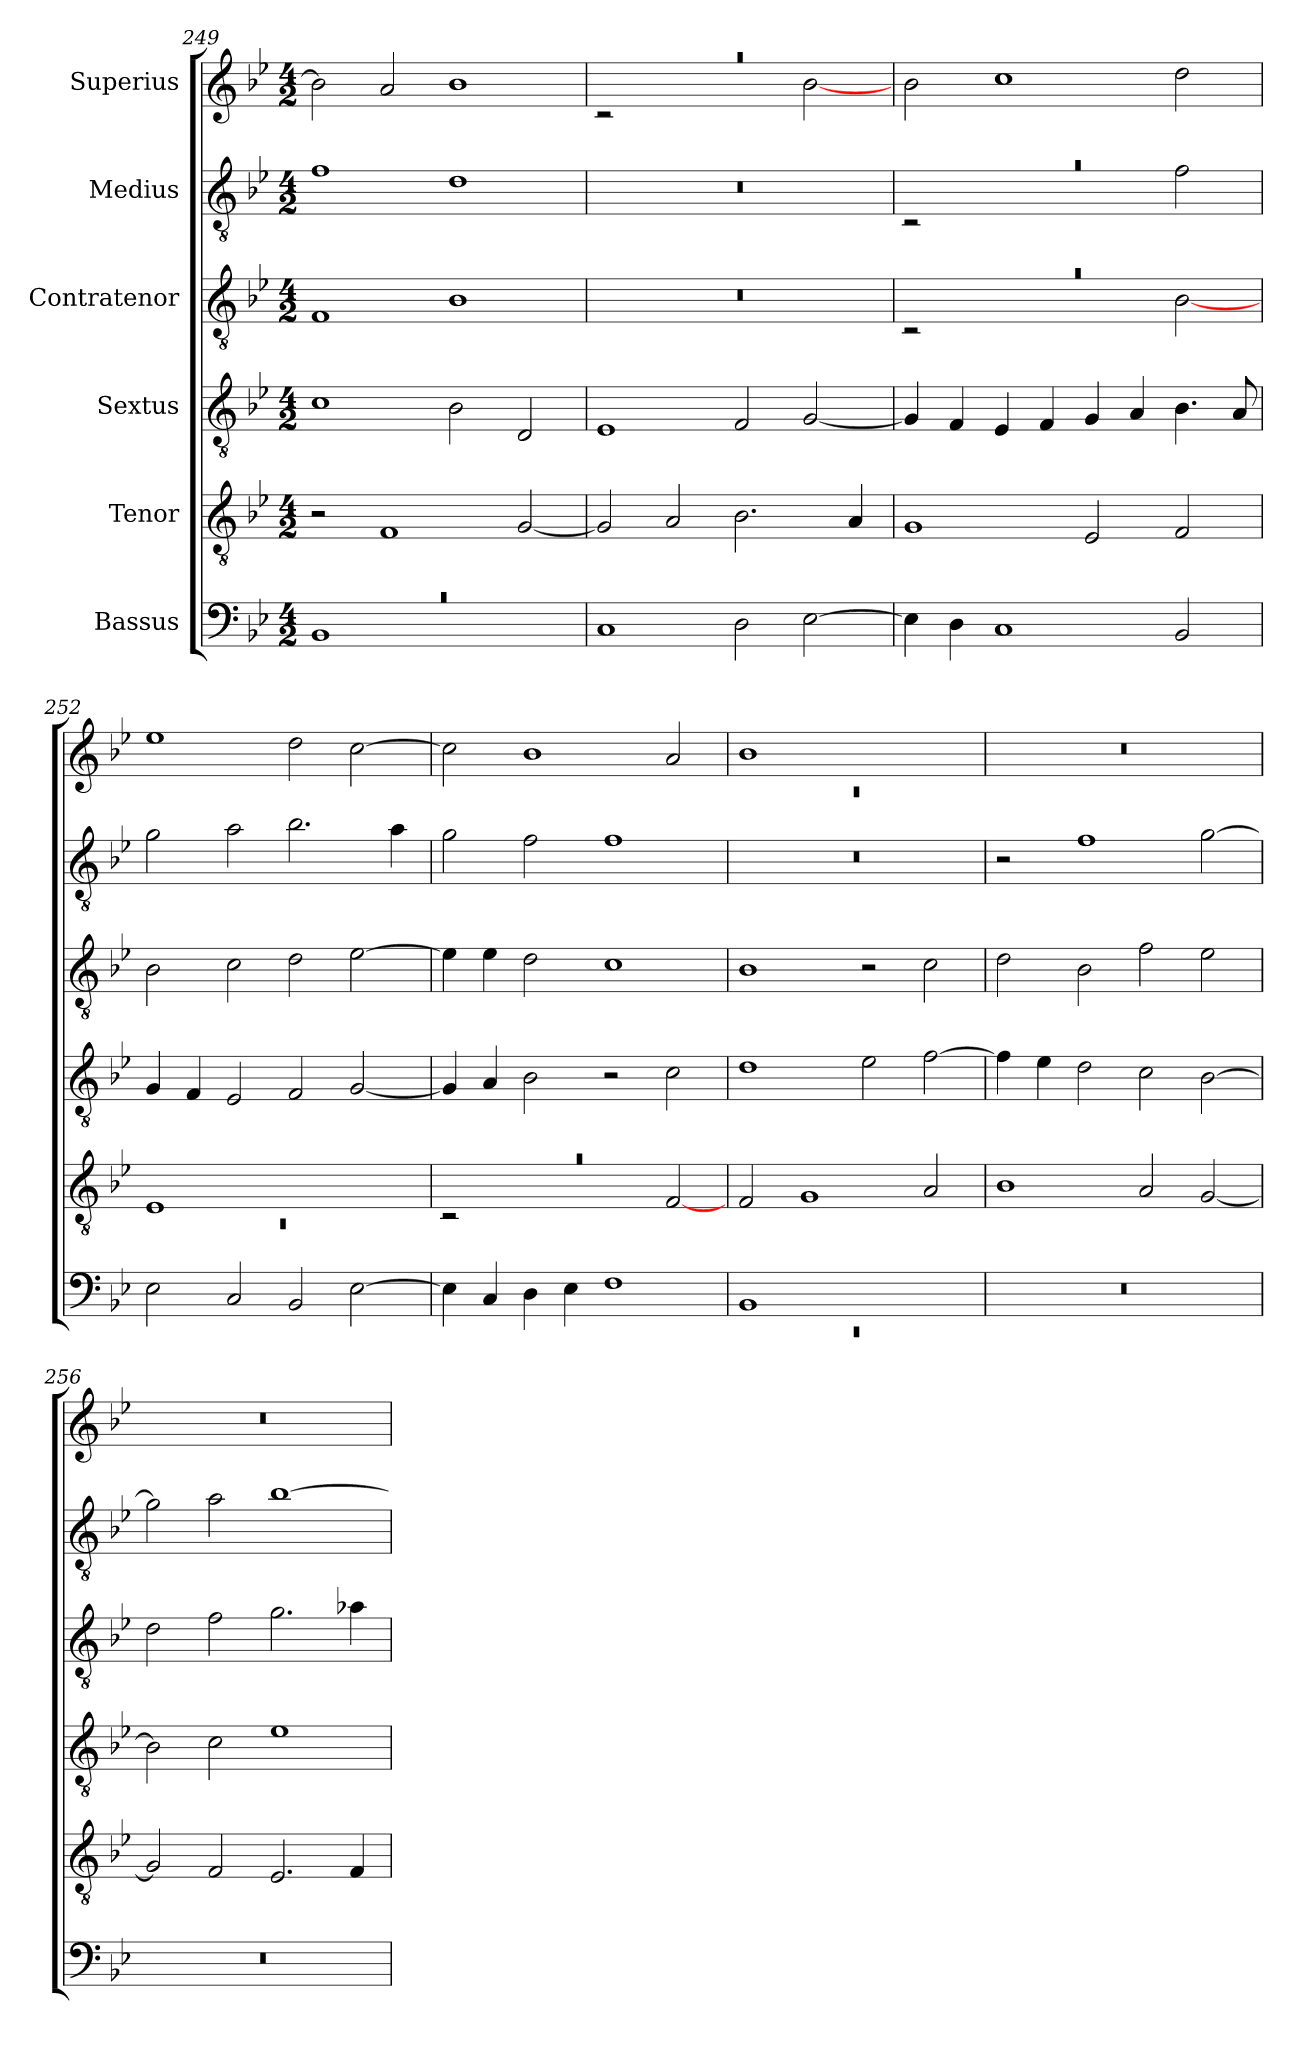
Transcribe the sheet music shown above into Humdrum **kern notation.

**kern	**kern	**kern	**kern	**kern	**kern
*part6	*part5	*part4	*part3	*part2	*part1
*staff6	*staff5	*staff4	*staff3	*staff2	*staff1
*I"Bassus	*I"Tenor	*I"Sextus	*I"Contratenor	*I"Medius	*I"Superius
*clefF4	*clefGv2	*clefGv2	*clefGv2	*clefGv2	*clefG2
*ITrd-3c-5	*ITrd-3c-5	*ITrd-3c-5	*	*ITrd-3c-5	*ITrd-3c-5
*k[b-e-a-]	*k[b-e-a-]	*k[b-e-a-]	*k[b-e-]	*k[b-e-a-]	*k[b-e-a-]
*E-:	*E-:	*E-:	*B-:	*E-:	*E-:
*M4/2	*M4/2	*M4/2	*M4/2	*M4/2	*M4/2
=249	=249	=249	=249	=249	=249
!LO:N:vis=1	!	!	!	!	!
*^	*	*	*	*	*
0rc	1E-	2r	1f	1F	1b-	2ee-\]
.	.	1B-	.	.	.	2dd/
.	1ryy	.	2e-\	1B-	1g	1ee-
.	.	[<2c/	2G/	.	.	.
*v	*v	*	*	*	*	*
=250	=250	=250	=250	=250	=250
!	!	!	!	!	!LO:N:vis=1
*	*	*	*	*	*^
1F	2c/]	1A-	0r	0r	0raa	2rc
.	2d/	.	.	.	.	1ryy
2G\	2.e-\	2B-/	.	.	.	.
[>2A-\	.	[<2c/	.	.	.	[>2ee-\
.	4d/	.	.	.	.	.
*	*	*	*	*	*v	*v
=251	=251	=251	=251	=251	=251
!	!	!	!LO:N:vis=1	!LO:N:vis=1	!
*	*	*	*^	*^	*
4A-\]	1c	4c/]	0ra	2rC	0ra	2rC	2ee-\
4G\	.	4B-/	.	.	.	.	.
1F	.	4A-/	.	1ryy	.	1ryy	1ff
.	.	4B-/	.	.	.	.	.
.	2A-/	4c/	.	.	.	.	.
.	.	4d/	.	.	.	.	.
2E-/	2B-/	4.e-\	.	[>2B-\	.	2b-\	2gg\
.	.	8d/	.	.	.	.	.
*	*	*	*v	*v	*	*	*
*	*	*	*	*v	*v	*
=252	=252	=252	=252	=252	=252
*	*^	*	*	*	*
!	!	!LO:N:vis=1	!	!	!	!
2A-\	1A-	0rC	4c/	2B-\	2cc\	1aa-
.	.	.	4B-/	.	.	.
2F/	.	.	2A-/	2c\	2dd\	.
2E-/	1ryy	.	2B-/	2d\	2.ee-\	2gg\
[>2A-\	.	.	[<2c/	[>2e-\	.	[>2ff\
.	.	.	.	.	4dd\	.
=253	=253	=253	=253	=253	=253	=253
!	!LO:N:vis=1	!	!	!	!	!
4A-\]	0ra	2rC	4c/]	4e-\]	2cc\	2ff\]
4F/	.	.	4d/	4e-\	.	.
4G\	.	1ryy	2e-\	2d\	2b-\	1ee-
4A-\	.	.	.	.	.	.
1B-	.	.	2r	1c	1b-	.
.	.	[<2B-/	2f\	.	.	2dd/
=254	=254	=254	=254	=254	=254	=254
*^	*	*	*	*	*	*^
!	!LO:N:vis=1	!	!	!	!	!	!	!LO:N:vis=1
*	*	*v	*v	*	*	*	*	*
1E-	0rEE	2B-/	1g	1B-	0r	1ee-	0rc
.	.	1c	.	.	.	.	.
1ryy	.	.	2a-\	2r	.	1ryy	.
.	.	2d/	[<2b-\	2c\	.	.	.
*v	*v	*	*	*	*	*v	*v
!!LO:LB:g=z
=255	=255	=255	=255	=255	=255
0r	1e-	4b-\]	2d\	2r	0r
.	.	4a-\	.	.	.
.	.	2g\	2B-\	1b-	.
.	2d/	2f\	2f\	.	.
.	[<2c/	[>2e-\	2e-\	[>2cc\	.
=256	=256	=256	=256	=256	=256
0r	2c/]	2e-\]	2d\	2cc\]	0r
.	2B-/	2f\	2f\	2dd\	.
.	2.A-/	1a-	2.g\	[>1ee-	.
.	4B-/	.	4a-X\	.	.
=	=	=	=	=	=
*-	*-	*-	*-	*-	*-
